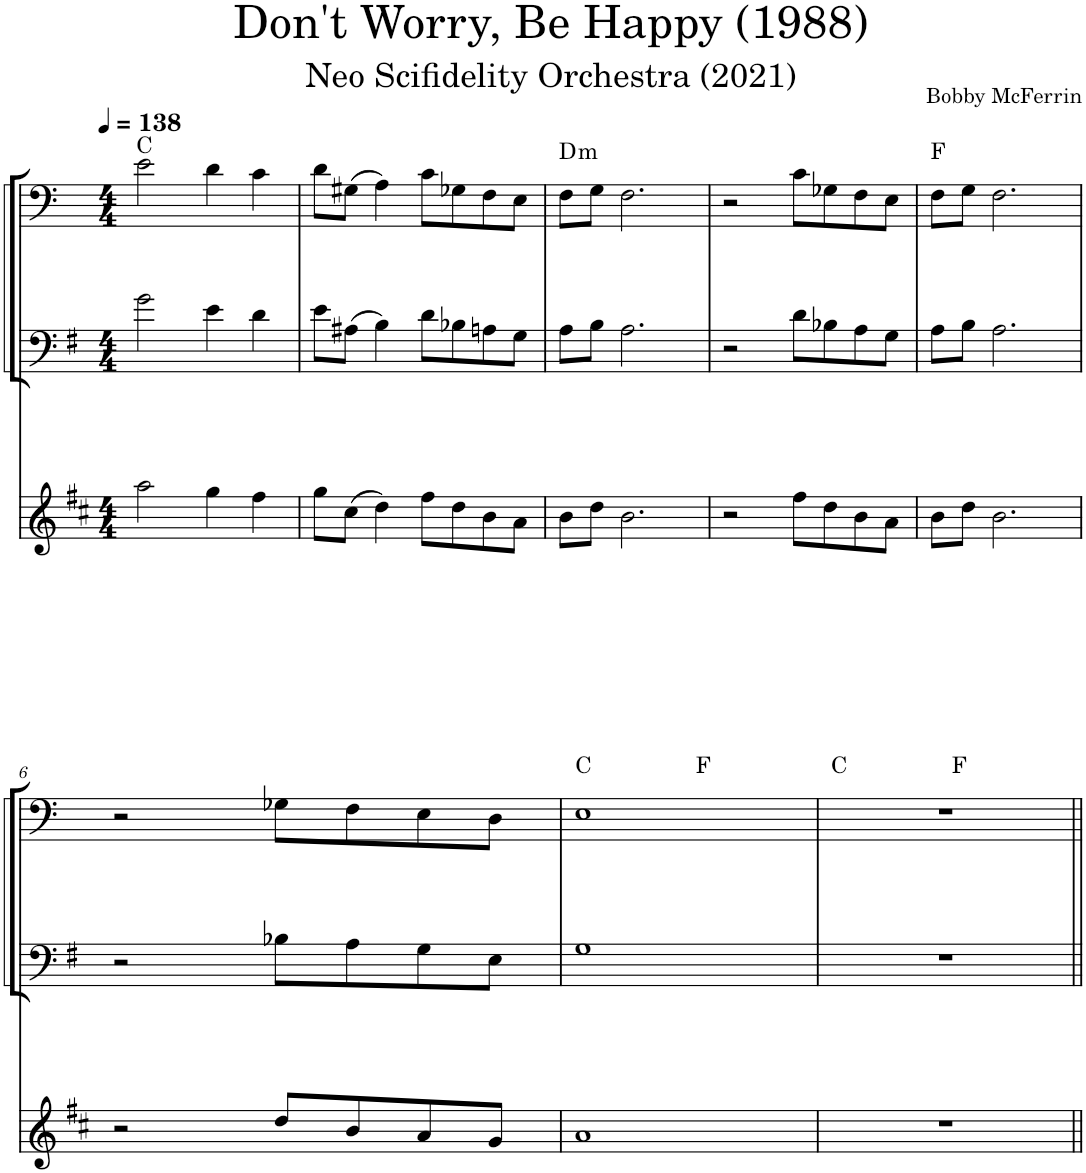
**kern	**kern	**kern	**harte
*part3	*part2	*part1	*part1
*staff3	*staff2	*staff1	*
*I"Tenor Saxophone	*I"Trombone	*I"Trombone	*
*I'T Sax	*I'Trb	*I'Trb	*
*clefG2	*clefF4	*clefF4	*
*Trd8c14	*Trd-3c-5	*	*
*k[f#c#]	*k[f#]	*k[]	*
*M4/4	*M4/4	*M4/4	*
*MM138	*MM138	*MM138	*
=1	=1	=1	=1
2aa\	2g\	2e\	C:maj
4gg\	4e\	4d\	.
4ff#\	4d\	4c\	.
=2	=2	=2	=2
8gg\L	8e\L	8d\L	.
(8cc#\J	(8A#X\J	(8G#X\J	.
4dd\)	4B\)	4A\)	.
8ff#\L	8d\L	8c\L	.
8dd\	8B-X\	8G-X\	.
8b\	8An\	8F\	.
8a\J	8G\J	8E\J	.
=3	=3	=3	=3
!	!	!	!LO:H:kt=m
8b\L	8A\L	8F\L	D:min
8dd\J	8B\J	8G\J	.
2.b\	2.A\	2.F\	.
=4	=4	=4	=4
2r	2r	2r	.
8ff#\L	8d\L	8c\L	.
8dd\	8B-X\	8G-X\	.
8b\	8A\	8F\	.
8a\J	8G\J	8E\J	.
=5	=5	=5	=5
8b\L	8A\L	8F\L	F:maj
8dd\J	8B\J	8G\J	.
2.b\	2.A\	2.F\	.
!!LO:LB:g=z
=6	=6	=6	=6
2r	2r	2r	.
8dd/L	8B-X\L	8G-X\L	.
8b/	8A\	8F\	.
8a/	8G\	8E\	.
8g/J	8E\J	8D\J	.
=7	=7	=7	=7
*	*	*^	*
1a	1G	1E	2ryy	C:maj
.	.	.	2ryy	F:maj
=8	=8	=8	=8	=8
1r	1r	1r	2ryy	C:maj
.	.	.	2ryy	F:maj
*	*	*v	*v	*
=||	=||	=||	=||
*-	*-	*-	*-
